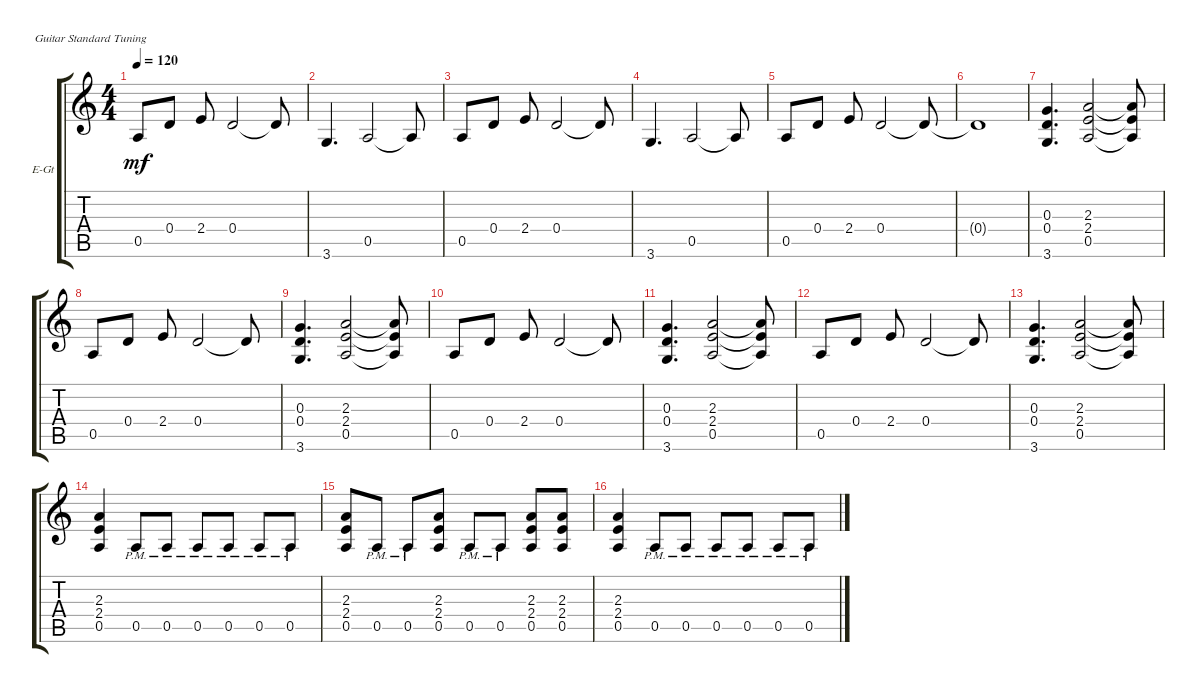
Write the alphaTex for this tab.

\defaultSystemsLayout 4
\bracketExtendMode groupsimilarinstruments
\firstSystemTrackNameOrientation horizontal
\otherSystemsTrackNameOrientation horizontal
\track ("Electric Guitar (Clean)" "E-Gt") {instrument electricguitarclean}
\staff {score tabs}
\tuning (E4 B3 G3 D3 A2 E2)
\ts (4 4)
\tempo 120
\clef g2
\ks c
0.5.8{dy mf instrument electricguitarclean} 0.4.8 2.4.8 0.4.2 0.4{t}.8 |
3.6.4{d} 0.5.2 0.5{t}.8 |
0.5.8 0.4.8 2.4.8 0.4.2 0.4{t}.8 |
3.6.4{d} 0.5.2 0.5{t}.8 |
0.5.8 0.4.8 2.4.8 0.4.2 0.4{t}.8 |
0.4{t}.1 |
(3.6 0.4 0.3).4{d} (0.5 2.4 2.3).2 (2.3{t} 2.4{t} 0.5{t}).8 |
0.5.8 0.4.8 2.4.8 0.4.2 0.4{t}.8 |
(3.6 0.4 0.3).4{d} (0.5 2.4 2.3).2 (2.3{t} 2.4{t} 0.5{t}).8 |
0.5.8 0.4.8 2.4.8 0.4.2 0.4{t}.8 |
(3.6 0.4 0.3).4{d} (0.5 2.4 2.3).2 (2.3{t} 2.4{t} 0.5{t}).8 |
0.5.8 0.4.8 2.4.8 0.4.2 0.4{t}.8 |
(3.6 0.4 0.3).4{d} (0.5 2.4 2.3).2 (2.3{t} 2.4{t} 0.5{t}).8 |
(0.5 2.4 2.3).4 0.5{pm}.8 0.5{pm}.8 0.5{pm}.8 0.5{pm}.8 0.5{pm}.8 0.5{pm}.8 |
(0.5 2.4 2.3).8 0.5{pm}.8 0.5{pm}.8 (0.5 2.4 2.3).8 0.5{pm}.8 0.5{pm}.8 (0.5 2.4 2.3).8 (2.3 2.4 0.5).8 |
(0.5 2.4 2.3).4 0.5{pm}.8 0.5{pm}.8 0.5{pm}.8 0.5{pm}.8 0.5{pm}.8 0.5{pm}.8
